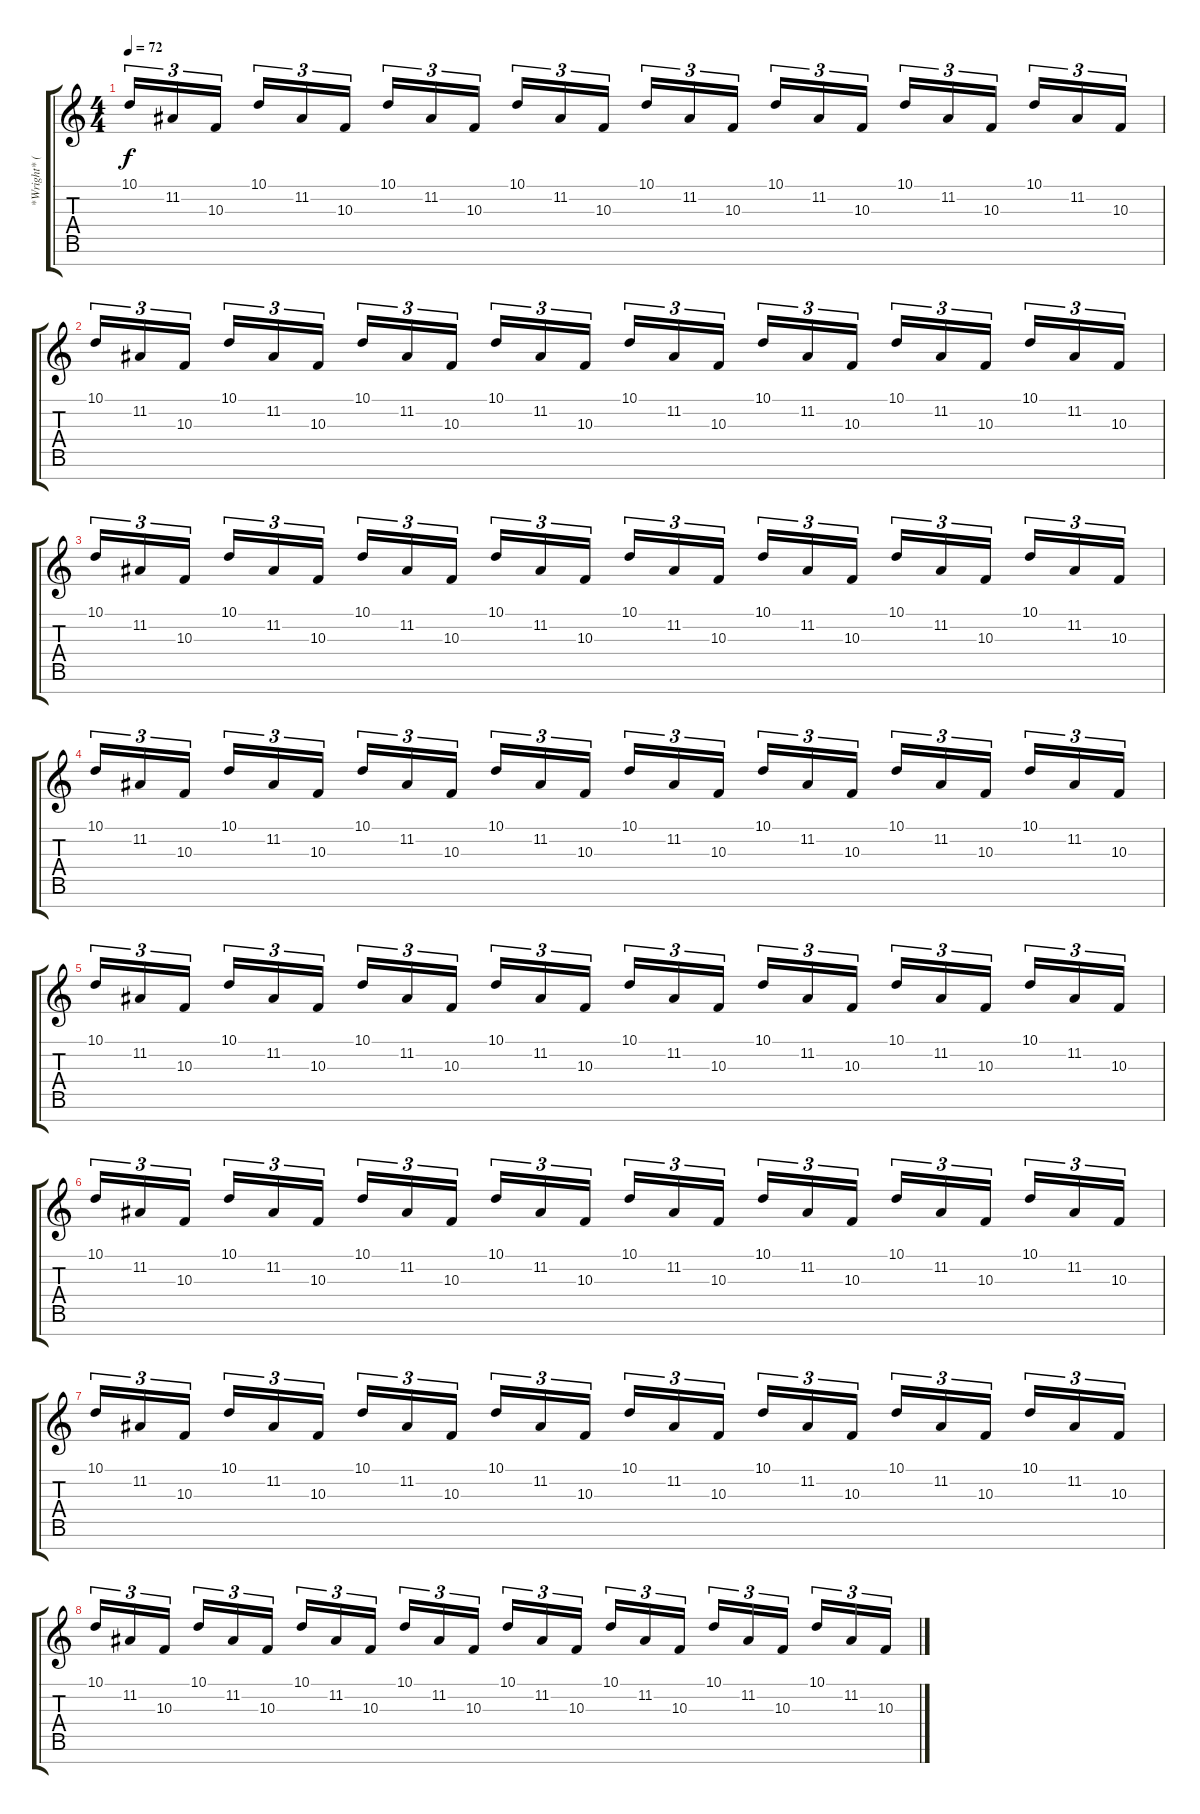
\track ("*Wright* (Organ II)" "*Wright* (") {instrument rockorgan}
\staff {score tabs}
\tuning (E4 B3 G3 D3 A2 E2 B1) {hide}
\ts (4 4)
\tempo 72
\clef g2
\ks c
10.1.16{tu (3 2) dy f volume 0} 11.2.16{tu (3 2)} 10.3.16{tu (3 2) beam splitsecondary} 10.1.16{tu (3 2)} 11.2.16{tu (3 2)} 10.3.16{tu (3 2)} 10.1.16{tu (3 2)} 11.2.16{tu (3 2)} 10.3.16{tu (3 2) beam splitsecondary} 10.1.16{tu (3 2)} 11.2.16{tu (3 2)} 10.3.16{tu (3 2)} 10.1.16{tu (3 2)} 11.2.16{tu (3 2)} 10.3.16{tu (3 2) beam splitsecondary} 10.1.16{tu (3 2)} 11.2.16{tu (3 2)} 10.3.16{tu (3 2)} 10.1.16{tu (3 2)} 11.2.16{tu (3 2)} 10.3.16{tu (3 2) beam splitsecondary} 10.1.16{tu (3 2)} 11.2.16{tu (3 2)} 10.3.16{tu (3 2)} |
10.1.16{tu (3 2)} 11.2.16{tu (3 2)} 10.3.16{tu (3 2) beam splitsecondary} 10.1.16{tu (3 2)} 11.2.16{tu (3 2)} 10.3.16{tu (3 2)} 10.1.16{tu (3 2)} 11.2.16{tu (3 2)} 10.3.16{tu (3 2) beam splitsecondary} 10.1.16{tu (3 2)} 11.2.16{tu (3 2)} 10.3.16{tu (3 2)} 10.1.16{tu (3 2)} 11.2.16{tu (3 2)} 10.3.16{tu (3 2) beam splitsecondary} 10.1.16{tu (3 2)} 11.2.16{tu (3 2)} 10.3.16{tu (3 2)} 10.1.16{tu (3 2)} 11.2.16{tu (3 2)} 10.3.16{tu (3 2) beam splitsecondary} 10.1.16{tu (3 2)} 11.2.16{tu (3 2)} 10.3.16{tu (3 2)} |
10.1.16{tu (3 2) volume 13} 11.2.16{tu (3 2)} 10.3.16{tu (3 2) beam splitsecondary} 10.1.16{tu (3 2)} 11.2.16{tu (3 2)} 10.3.16{tu (3 2)} 10.1.16{tu (3 2)} 11.2.16{tu (3 2)} 10.3.16{tu (3 2) beam splitsecondary} 10.1.16{tu (3 2)} 11.2.16{tu (3 2)} 10.3.16{tu (3 2)} 10.1.16{tu (3 2)} 11.2.16{tu (3 2)} 10.3.16{tu (3 2) beam splitsecondary} 10.1.16{tu (3 2)} 11.2.16{tu (3 2)} 10.3.16{tu (3 2)} 10.1.16{tu (3 2)} 11.2.16{tu (3 2)} 10.3.16{tu (3 2) beam splitsecondary} 10.1.16{tu (3 2)} 11.2.16{tu (3 2)} 10.3.16{tu (3 2)} |
10.1.16{tu (3 2)} 11.2.16{tu (3 2)} 10.3.16{tu (3 2) beam splitsecondary} 10.1.16{tu (3 2)} 11.2.16{tu (3 2)} 10.3.16{tu (3 2)} 10.1.16{tu (3 2)} 11.2.16{tu (3 2)} 10.3.16{tu (3 2) beam splitsecondary} 10.1.16{tu (3 2)} 11.2.16{tu (3 2)} 10.3.16{tu (3 2)} 10.1.16{tu (3 2)} 11.2.16{tu (3 2)} 10.3.16{tu (3 2) beam splitsecondary} 10.1.16{tu (3 2)} 11.2.16{tu (3 2)} 10.3.16{tu (3 2)} 10.1.16{tu (3 2)} 11.2.16{tu (3 2)} 10.3.16{tu (3 2) beam splitsecondary} 10.1.16{tu (3 2)} 11.2.16{tu (3 2)} 10.3.16{tu (3 2)} |
10.1.16{tu (3 2) volume 0} 11.2.16{tu (3 2)} 10.3.16{tu (3 2) beam splitsecondary} 10.1.16{tu (3 2)} 11.2.16{tu (3 2)} 10.3.16{tu (3 2)} 10.1.16{tu (3 2)} 11.2.16{tu (3 2)} 10.3.16{tu (3 2) beam splitsecondary} 10.1.16{tu (3 2)} 11.2.16{tu (3 2)} 10.3.16{tu (3 2)} 10.1.16{tu (3 2)} 11.2.16{tu (3 2)} 10.3.16{tu (3 2) beam splitsecondary} 10.1.16{tu (3 2)} 11.2.16{tu (3 2)} 10.3.16{tu (3 2)} 10.1.16{tu (3 2)} 11.2.16{tu (3 2)} 10.3.16{tu (3 2) beam splitsecondary} 10.1.16{tu (3 2)} 11.2.16{tu (3 2)} 10.3.16{tu (3 2)} |
10.1.16{tu (3 2)} 11.2.16{tu (3 2)} 10.3.16{tu (3 2) beam splitsecondary} 10.1.16{tu (3 2)} 11.2.16{tu (3 2)} 10.3.16{tu (3 2)} 10.1.16{tu (3 2)} 11.2.16{tu (3 2)} 10.3.16{tu (3 2) beam splitsecondary} 10.1.16{tu (3 2)} 11.2.16{tu (3 2)} 10.3.16{tu (3 2)} 10.1.16{tu (3 2)} 11.2.16{tu (3 2)} 10.3.16{tu (3 2) beam splitsecondary} 10.1.16{tu (3 2)} 11.2.16{tu (3 2)} 10.3.16{tu (3 2)} 10.1.16{tu (3 2)} 11.2.16{tu (3 2)} 10.3.16{tu (3 2) beam splitsecondary} 10.1.16{tu (3 2)} 11.2.16{tu (3 2)} 10.3.16{tu (3 2)} |
10.1.16{tu (3 2) volume 13} 11.2.16{tu (3 2)} 10.3.16{tu (3 2) beam splitsecondary} 10.1.16{tu (3 2)} 11.2.16{tu (3 2)} 10.3.16{tu (3 2)} 10.1.16{tu (3 2)} 11.2.16{tu (3 2)} 10.3.16{tu (3 2) beam splitsecondary} 10.1.16{tu (3 2)} 11.2.16{tu (3 2)} 10.3.16{tu (3 2)} 10.1.16{tu (3 2)} 11.2.16{tu (3 2)} 10.3.16{tu (3 2) beam splitsecondary} 10.1.16{tu (3 2)} 11.2.16{tu (3 2)} 10.3.16{tu (3 2)} 10.1.16{tu (3 2)} 11.2.16{tu (3 2)} 10.3.16{tu (3 2) beam splitsecondary} 10.1.16{tu (3 2)} 11.2.16{tu (3 2)} 10.3.16{tu (3 2)} |
10.1.16{tu (3 2)} 11.2.16{tu (3 2)} 10.3.16{tu (3 2) beam splitsecondary} 10.1.16{tu (3 2)} 11.2.16{tu (3 2)} 10.3.16{tu (3 2)} 10.1.16{tu (3 2)} 11.2.16{tu (3 2)} 10.3.16{tu (3 2) beam splitsecondary} 10.1.16{tu (3 2)} 11.2.16{tu (3 2)} 10.3.16{tu (3 2)} 10.1.16{tu (3 2)} 11.2.16{tu (3 2)} 10.3.16{tu (3 2) beam splitsecondary} 10.1.16{tu (3 2)} 11.2.16{tu (3 2)} 10.3.16{tu (3 2)} 10.1.16{tu (3 2)} 11.2.16{tu (3 2)} 10.3.16{tu (3 2) beam splitsecondary} 10.1.16{tu (3 2)} 11.2.16{tu (3 2)} 10.3.16{tu (3 2)}
